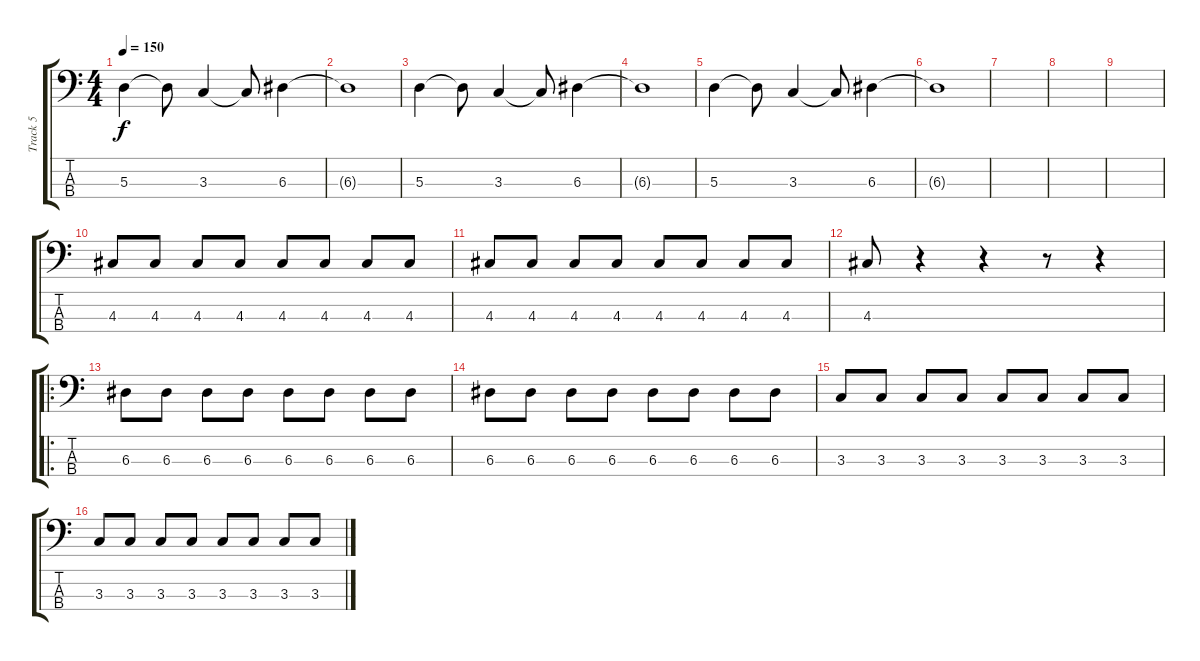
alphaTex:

\track ("Track 5" "Track 5") {instrument electricbassfinger}
\staff {score tabs}
\tuning (G2 D2 A1 E1) {hide}
\ts (4 4)
\tempo 150
\clef f4
\ks c
5.3.4{dy f} 5.3{t}.8 3.3.4 3.3{t}.8 6.3.4 |
6.3{t}.1 |
5.3.4 5.3{t}.8 3.3.4 3.3{t}.8 6.3.4 |
6.3{t}.1 |
5.3.4 5.3{t}.8 3.3.4 3.3{t}.8 6.3.4 |
6.3{t}.1 |
|
|
|
4.3.8 4.3.8 4.3.8 4.3.8 4.3.8 4.3.8 4.3.8 4.3.8 |
4.3.8 4.3.8 4.3.8 4.3.8 4.3.8 4.3.8 4.3.8 4.3.8 |
4.3.8 r.4 r.4 r.8 r.4 |
\ro
6.3.8 6.3.8 6.3.8 6.3.8 6.3.8 6.3.8 6.3.8 6.3.8 |
6.3.8 6.3.8 6.3.8 6.3.8 6.3.8 6.3.8 6.3.8 6.3.8 |
3.3.8 3.3.8 3.3.8 3.3.8 3.3.8 3.3.8 3.3.8 3.3.8 |
3.3.8 3.3.8 3.3.8 3.3.8 3.3.8 3.3.8 3.3.8 3.3.8
